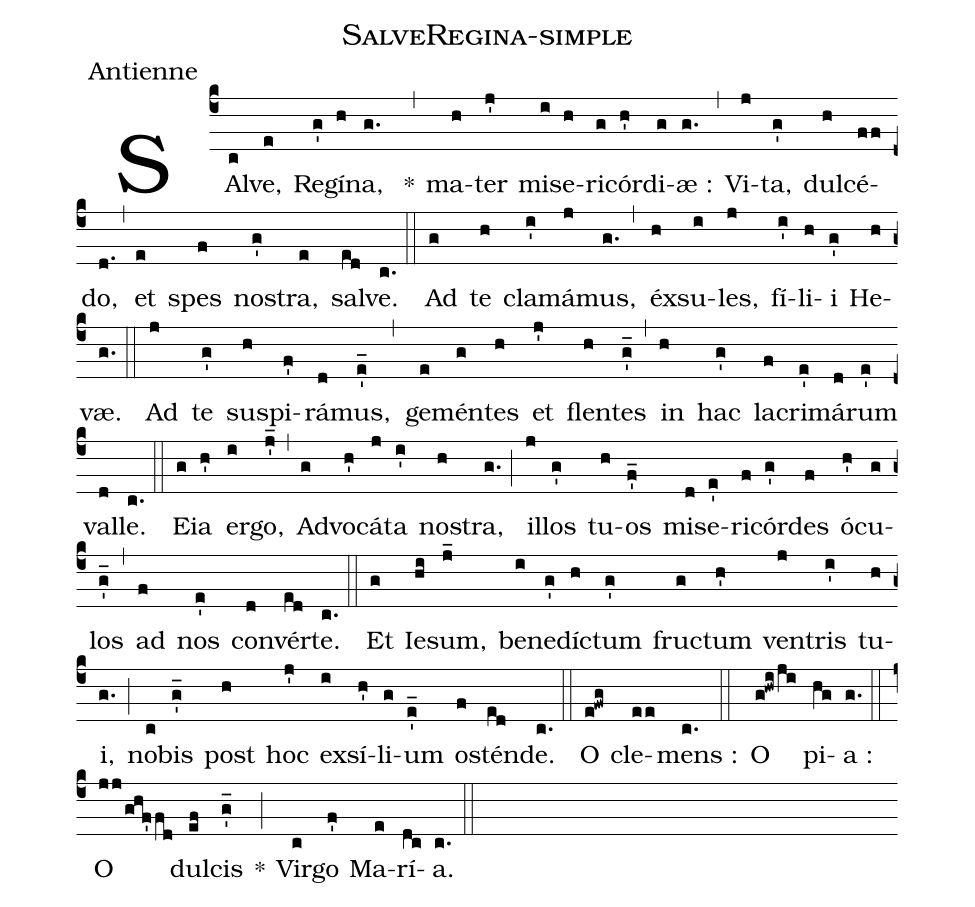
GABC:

name:SalveRegina-simple;
office-part:Antienne;
%%
(c4) SAl(c)ve,(e) Re(g')gí(h)na, (g.) *(,) ma(h)ter(j') mi(i)se(h)ri(g)cór(h')di(g)æ :(g.) (,)
Vi(j)ta,(g') dul(h)cé(ff)do,(d.) (,)
et(e) spes(f) no(g')stra,(e) sal(ed)ve.(c.) (::)

Ad(g) te(h) cla(i')má(j)mus,(g.) (,)
éx(h)su(i)les,(j) fí(i')li(h)i(g') He(h)væ.(g.) (::)

Ad(j) te(g') su(h)spi(f')rá(d)mus,(e'_) (,)
ge(e)mén(g)tes(h) et(j') flen(h)tes(g'_) (,)
in(h) hac(g') la(f)cri(e')má(d)rum(e') val(d)le.(c.) (::)

E(g)ia(h') er(i)go,(j'_) (,) Ad(g)vo(h')cá(j)ta(i') no(h)stra,(g.) (;)
il(j)los(g') tu(h)os(f'_) mi(d)se(e')ri(f)cór(g')des(f) ó(h')cu(g)los(g'_) (,) ad(f) nos(e') con(d)vér(ed)te.(c.) (::)

Et(g) Ie(hi)sum,(j_) be(i)ne(g')dí(h)ctum(g') fru(g)ctum(h') ven(j)tris(i') tu(h)i,(g.) (;)
no(c)bis(g'_) post(h) hoc(j') ex(i)sí(h')li(g)um(e'_) o(f)stén(ed)de.(c.) (::)

O(e!fwg) cle(ee )mens :(c.) (::)

O(g!hwi!/ji) pi(hg)a :(g.) (::)

O(jj!/ghf'fd) dul(ef)cis(g'_) *(;) Vir(c)go(f') Ma(e)rí(dc)a.(c.) (::)
